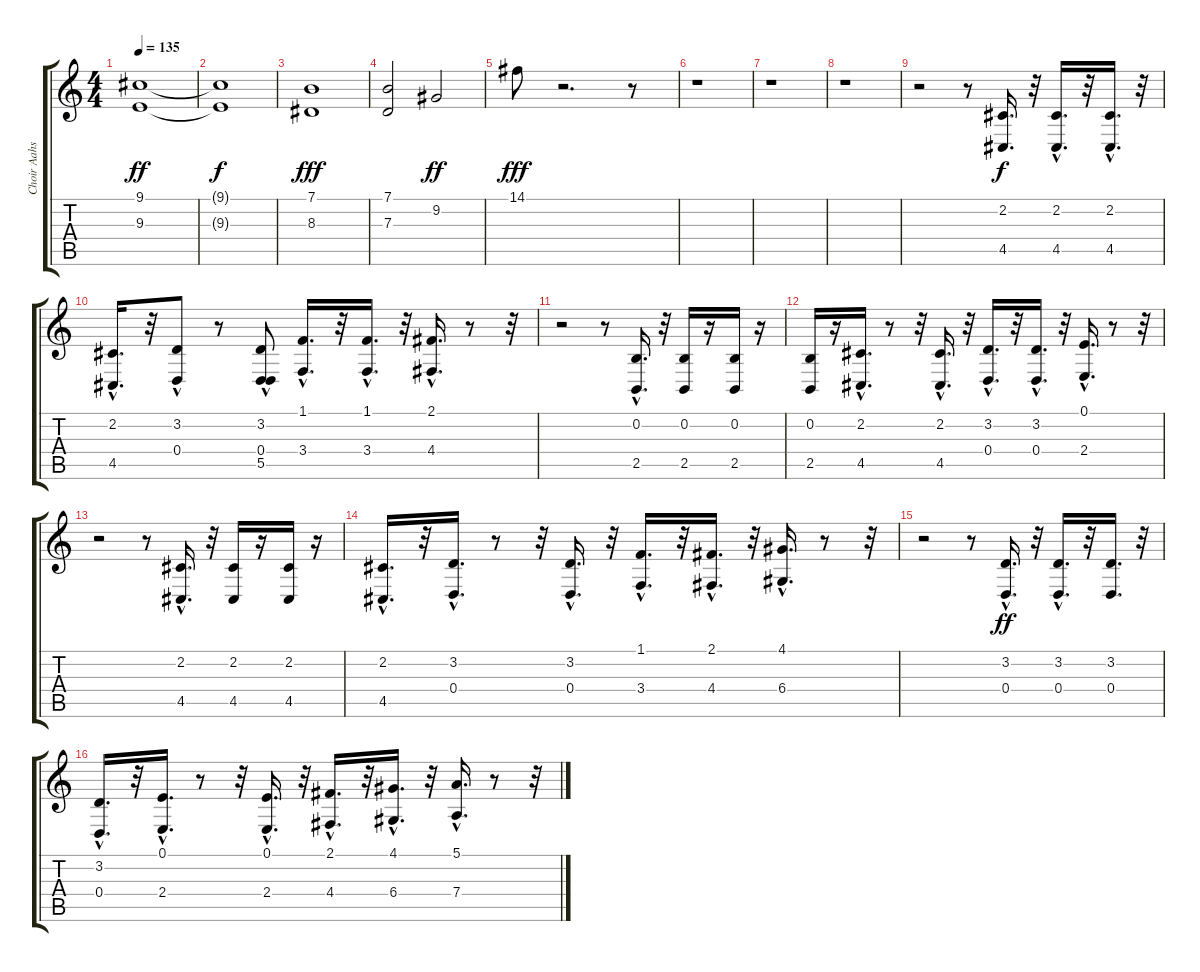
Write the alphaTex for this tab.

\track ("Choir Aahs" "Choir Aahs") {instrument choiraahs}
\staff {score tabs}
\tuning (E4 B3 G3 D3 A2 E2) {hide}
\ts (4 4)
\tempo 135
\clef g2
\ks c
(9.1 9.3).1{dy ff} |
(9.1{t} 9.3{t}).1{dy f} |
(7.1 8.3).1{dy fff} |
(7.1 7.3).2 9.2.2{dy ff} |
14.1.8{dy fff} r.2{d} r.8 |
r.1 |
r.1 |
r.1 |
r.2 r.8 (2.2 4.5).16{d dy f} r.32 (2.2{hac} 4.5).16{d} r.32 (2.2{hac} 4.5).16{d} r.32 |
(2.2{hac} 4.5{hac}).16{d} r.32 (3.2 0.4{hac}).8 r.8 (3.2{hac} 0.4 5.5).8 (1.1{hac} 3.4).16{d} r.32 (1.1{hac} 3.4{hac}).16{d} r.32 (2.1{hac} 4.4{hac}).16{d} r.8 r.32 |
r.2 r.8 (0.2{hac} 2.5).16{d} r.32 (0.2 2.5).16 r.16 (0.2 2.5).16 r.16 |
(0.2 2.5).16 r.16 (2.2{hac} 4.5{hac}).16{d} r.8 r.32 (2.2{hac} 4.5{hac}).16{d} r.32 (3.2{hac} 0.4).16{d} r.32 (3.2 0.4{hac}).16{d} r.32 (0.1{hac} 2.4{hac}).16{d} r.8 r.32 |
r.2 r.8 (2.2{hac} 4.5{hac}).16{d} r.32 (2.2 4.5).16 r.16 (2.2 4.5).16 r.16 |
(2.2 4.5{hac}).16{d} r.32 (3.2{hac} 0.4{hac}).16{d} r.8 r.32 (3.2{hac} 0.4{hac}).16{d} r.32 (1.1 3.4{hac}).16{d} r.32 (2.1 4.4{hac}).16{d} r.32 (4.1{hac} 6.4{hac}).16{d} r.8 r.32 |
r.2 r.8 (3.2{hac} 0.4).16{d dy ff} r.32 (3.2{hac} 0.4).16{d} r.32 (3.2 0.4).16{d} r.32 |
(3.2{hac} 0.4{hac}).16{d} r.32 (0.1{hac} 2.4{hac}).16{d} r.8 r.32 (0.1{hac} 2.4{hac}).16{d} r.32 (2.1{hac} 4.4{hac}).16{d} r.32 (4.1 6.4{hac}).16{d} r.32 (5.1{hac} 7.4{hac}).16{d} r.8 r.32
